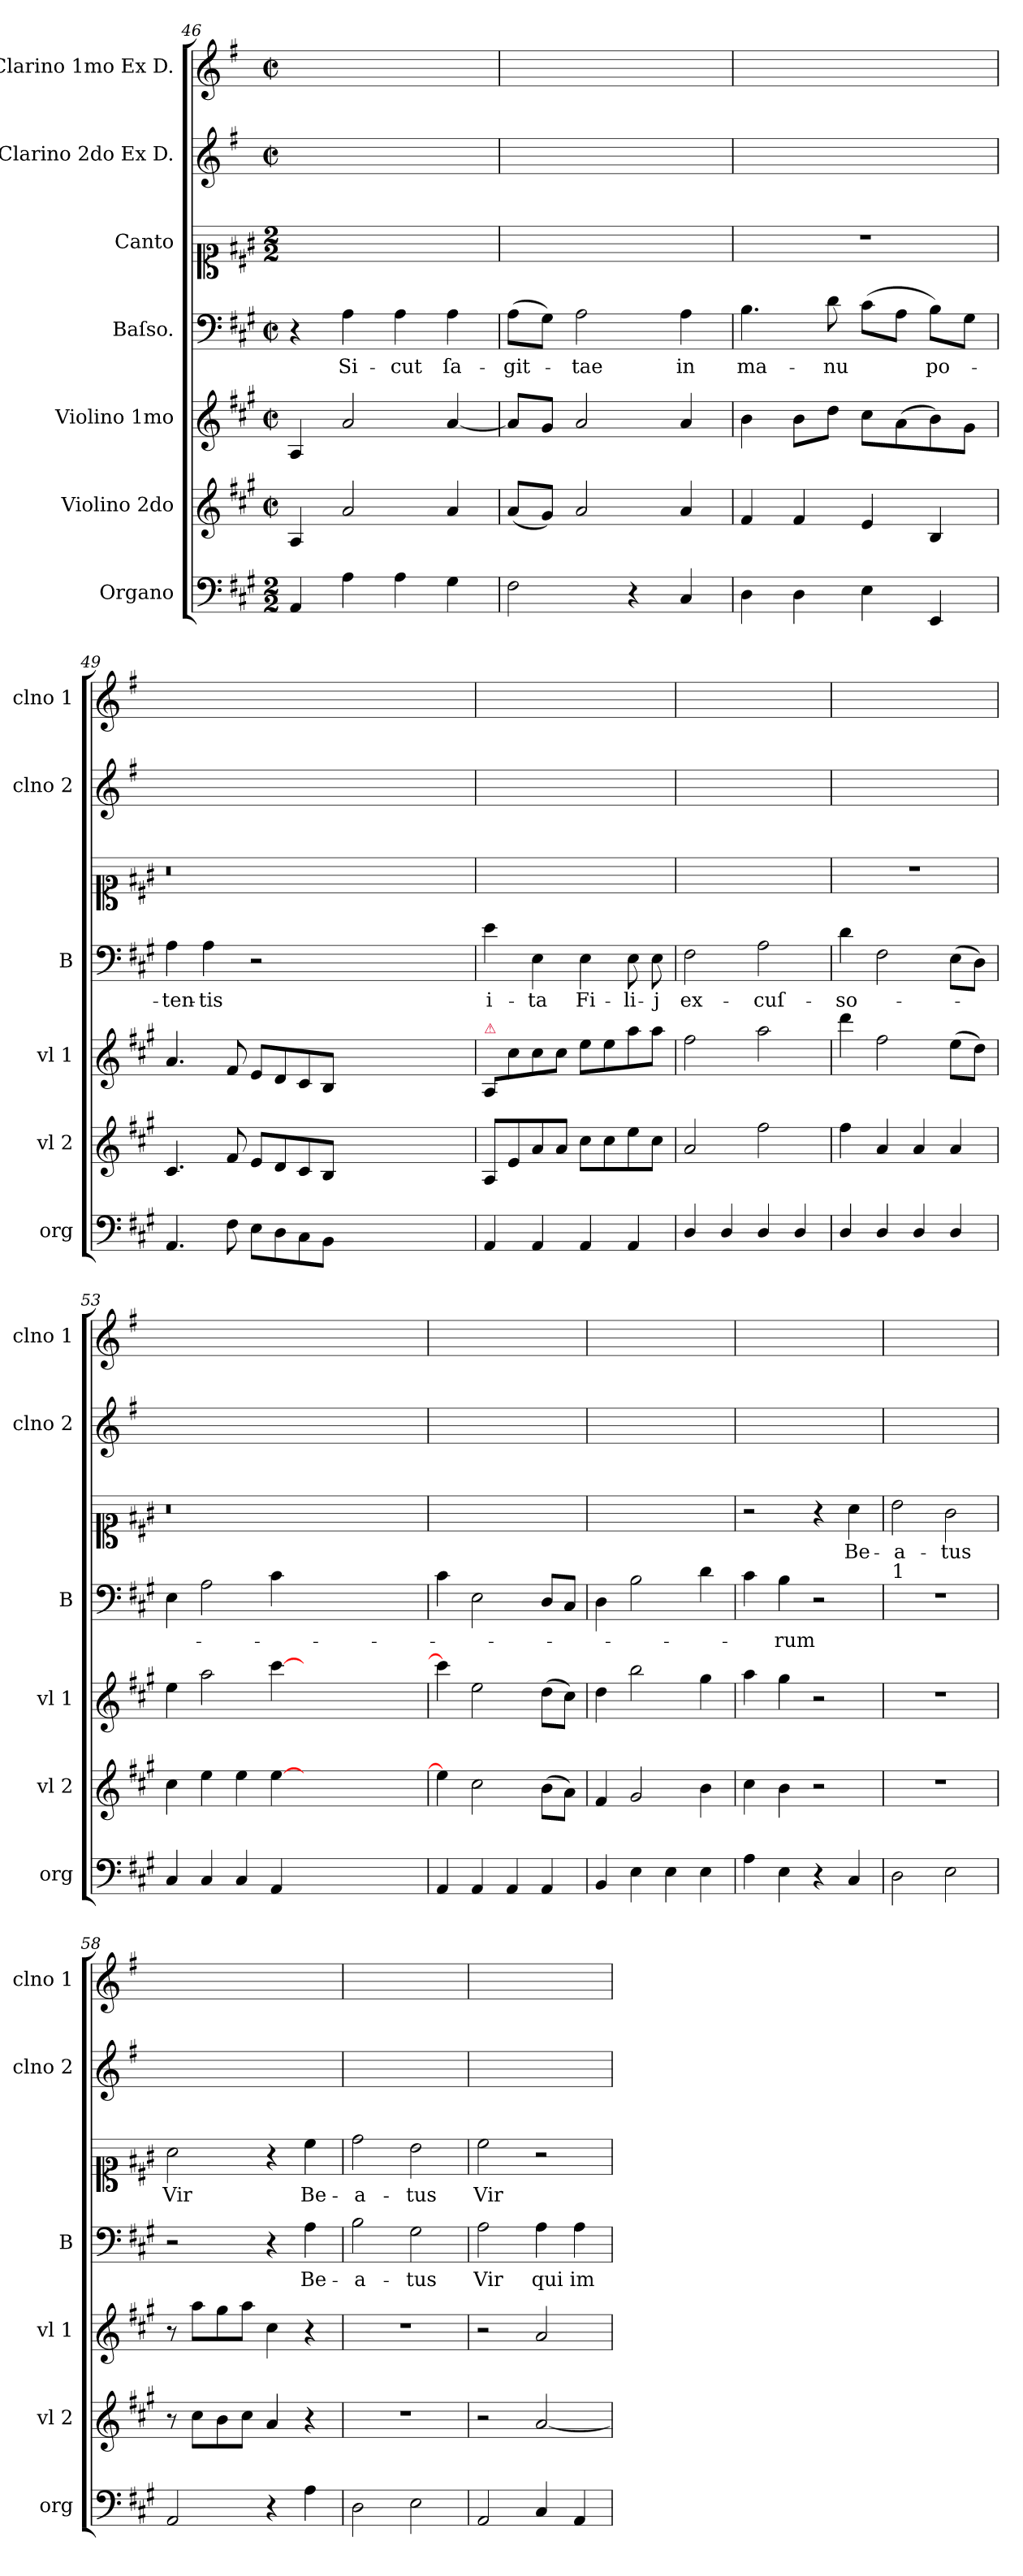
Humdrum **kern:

**kern	**kern	**kern	**kern	**text	**kern	**text	**kern	**kern
*part7	*part6	*part5	*part4	*part4	*part3	*part3	*part2	*part1
*staff7	*staff6	*staff5	*staff4	*staff4	*staff3	*staff3	*staff2	*staff1
*I"Organo	*I"Violino 2do	*I"Violino 1mo	*I"Baſso.	*	*I"Canto	*	*I"Clarino 2do Ex D.	*I"Clarino 1mo Ex D.
*I'org	*I'vl 2	*I'vl 1	*I'B	*	*	*	*I'clno 2	*I'clno 1
*clefF4	*clefG2	*clefG2	*clefF4	*	*clefC1	*	*clefG2	*clefG2
*	*	*	*	*	*	*	*ITrd-1c-2	*ITrd-1c-2
*k[f#c#g#]	*k[f#c#g#]	*k[f#c#g#]	*k[f#c#g#]	*	*k[f#c#g#]	*	*k[f#c#g#]	*k[f#c#g#]
*M2/2	*M2/2	*M2/2	*M2/2	*	*M2/2	*	*M2/2	*M2/2
*	*met(c|)	*met(c|)	*met(c|)	*	*	*	*met(c|)	*met(c|)
=46	=46	=46	=46	=46	=46	=46	=46	=46
4AA/	4A/	4A/	4r	.	1ryy	.	1ryy	1ryy
4A\	2a/	2a/	4A\	Si-	.	.	.	.
4A\	.	.	4A\	-cut	.	.	.	.
4G#\	4a/	[4a/	4A\	ſa-	.	.	.	.
=47	=47	=47	=47	=47	=47	=47	=47	=47
2F#\	(8a/L	8a/L]	(8A\L	-git-	1ryy	.	1ryy	1ryy
.	8g#/J)	8g#/J	8G#\J)	.	.	.	.	.
.	2a/	2a/	2A\	-tae	.	.	.	.
4r	.	.	.	.	.	.	.	.
4C#/	4a/	4a/	4A\	in	.	.	.	.
=48	=48	=48	=48	=48	=48	=48	=48	=48
4D\	4f#/	4b\	4.B\	ma-	1r	.	1ryy	1ryy
4D\	4f#/	8b\L	.	.	.	.	.	.
.	.	8dd\J	8d\	-nu	.	.	.	.
4E\	4e/	8cc#\L	(8c#\L	.	.	.	.	.
.	.	(8a\	8A\J	.	.	.	.	.
4EE/	4B/	8b\)	8B\L)	po-	.	.	.	.
.	.	8g#\J	8G#\J	.	.	.	.	.
=49	=49	=49	=49	=49	=49	=49	=49	=49
4.AA/	4.c#/	4.a/	4A\	-ten-	0.r	.	1ryy	1ryy
.	.	.	4A\	-tis	.	.	.	.
8F#\	8f#/	8f#/	.	.	.	.	.	.
8E\L	8e/L	8e/L	2r	.	.	.	.	.
8D\	8d/	8d/	.	.	.	.	.	.
8C#\	8c#/	8c#/	.	.	.	.	.	.
8BB\J	8B/J	8B/J	.	.	.	.	.	.
0ryy	0ryy	0ryy	0ryy	.	.	.	0ryy	0ryy
=50	=50	=50	=50	=50	=50	=50	=50	=50
!	!	!LO:TX:a:color=crimson:t=⚠	!	!	!	!	!	!
4AA/	8A/L	8A/L	4e\	i-	1ryy	.	1ryy	1ryy
.	8e/	8cc#\	.	.	.	.	.	.
4AA/	8a/	8cc#\	4E\	-ta	.	.	.	.
.	8a/J	8cc#\J	.	.	.	.	.	.
4AA/	8cc#\L	8ee\L	4E\	Fi-	.	.	.	.
.	8cc#\	8ee\	.	.	.	.	.	.
4AA/	8ee\	8aa\	8E\	-li-	.	.	.	.
.	8cc#\J	8aa\J	8E\	-j	.	.	.	.
=51	=51	=51	=51	=51	=51	=51	=51	=51
4D/	2a/	2ff#\	2F#\	ex-	1ryy	.	1ryy	1ryy
4D/	.	.	.	.	.	.	.	.
4D/	2ff#\	2aa\	2A\	-cuſ-	.	.	.	.
4D/	.	.	.	.	.	.	.	.
=52	=52	=52	=52	=52	=52	=52	=52	=52
4D/	4ff#\	4ddd\	4d\	-so-	1r	.	1ryy	1ryy
4D/	4a/	2ff#\	2F#\	.	.	.	.	.
4D/	4a/	.	.	.	.	.	.	.
4D/	4a/	(8ee\L	(8E\L	.	.	.	.	.
.	.	8dd\J)	8D\J)	.	.	.	.	.
=53	=53	=53	=53	=53	=53	=53	=53	=53
4C#/	4cc#\	4ee\	4E\	.	0.r	.	1ryy	1ryy
4C#/	4ee\	2aa\	2A\	.	.	.	.	.
4C#/	4ee\	.	.	.	.	.	.	.
4AA/	[4ee\	[4ccc#\	4c#\	.	.	.	.	.
0ryy	0ryy	0ryy	0ryy	.	.	.	0ryy	0ryy
=54	=54	=54	=54	=54	=54	=54	=54	=54
4AA/	4ee\]	4ccc#\]	4c#\	.	1ryy	.	1ryy	1ryy
4AA/	2cc#\	2ee\	2E\	.	.	.	.	.
4AA/	.	.	.	.	.	.	.	.
4AA/	(8b\L	(8dd\L	8D/L	.	.	.	.	.
.	8a\J)	8cc#\J)	8C#/J	.	.	.	.	.
=55	=55	=55	=55	=55	=55	=55	=55	=55
4BB/	4f#/	4dd\	4D\	.	1ryy	.	1ryy	1ryy
4E\	2g#/	2bb\	2B\	.	.	.	.	.
4E\	.	.	.	.	.	.	.	.
4E\	4b\	4gg#\	4d\	.	.	.	.	.
=56	=56	=56	=56	=56	=56	=56	=56	=56
4A\	4cc#\	4aa\	4c#\	.	2r	.	1ryy	1ryy
4E\	4b\	4gg#\	4B\	-rum	.	.	.	.
4r	2r	2r	2r	.	4r	.	.	.
4C#/	.	.	.	.	4a\	Be-	.	.
=57	=57	=57	=57	=57	=57	=57	=57	=57
!	!	!	!LO:TX:a:t=1	!	!	!	!	!
2D\	1r	1r	1r	.	2b\	-a-	1ryy	1ryy
2E\	.	.	.	.	2g#\	-tus	.	.
=58	=58	=58	=58	=58	=58	=58	=58	=58
2AA/	8r	8r	2r	.	2a\	Vir	1ryy	1ryy
.	8cc#\L	8aa\L	.	.	.	.	.	.
.	8b\	8gg#\	.	.	.	.	.	.
.	8cc#\J	8aa\J	.	.	.	.	.	.
4r	4a/	4cc#\	4r	.	4r	.	.	.
4A\	4r	4r	4A\	Be-	4cc#\	Be-	.	.
=59	=59	=59	=59	=59	=59	=59	=59	=59
2D\	1r	1r	2B\	-a-	2dd\	-a-	1ryy	1ryy
2E\	.	.	2G#\	-tus	2b\	-tus	.	.
=60	=60	=60	=60	=60	=60	=60	=60	=60
2AA/	2r	2r	2A\	Vir	2cc#\	Vir	1ryy	1ryy
4C#/	[2a/	2a/	4A\	qui	2r	.	.	.
4AA/	.	.	4A\	im-	.	.	.	.
=	=	=	=	=	=	=	=	=
*-	*-	*-	*-	*-	*-	*-	*-	*-
